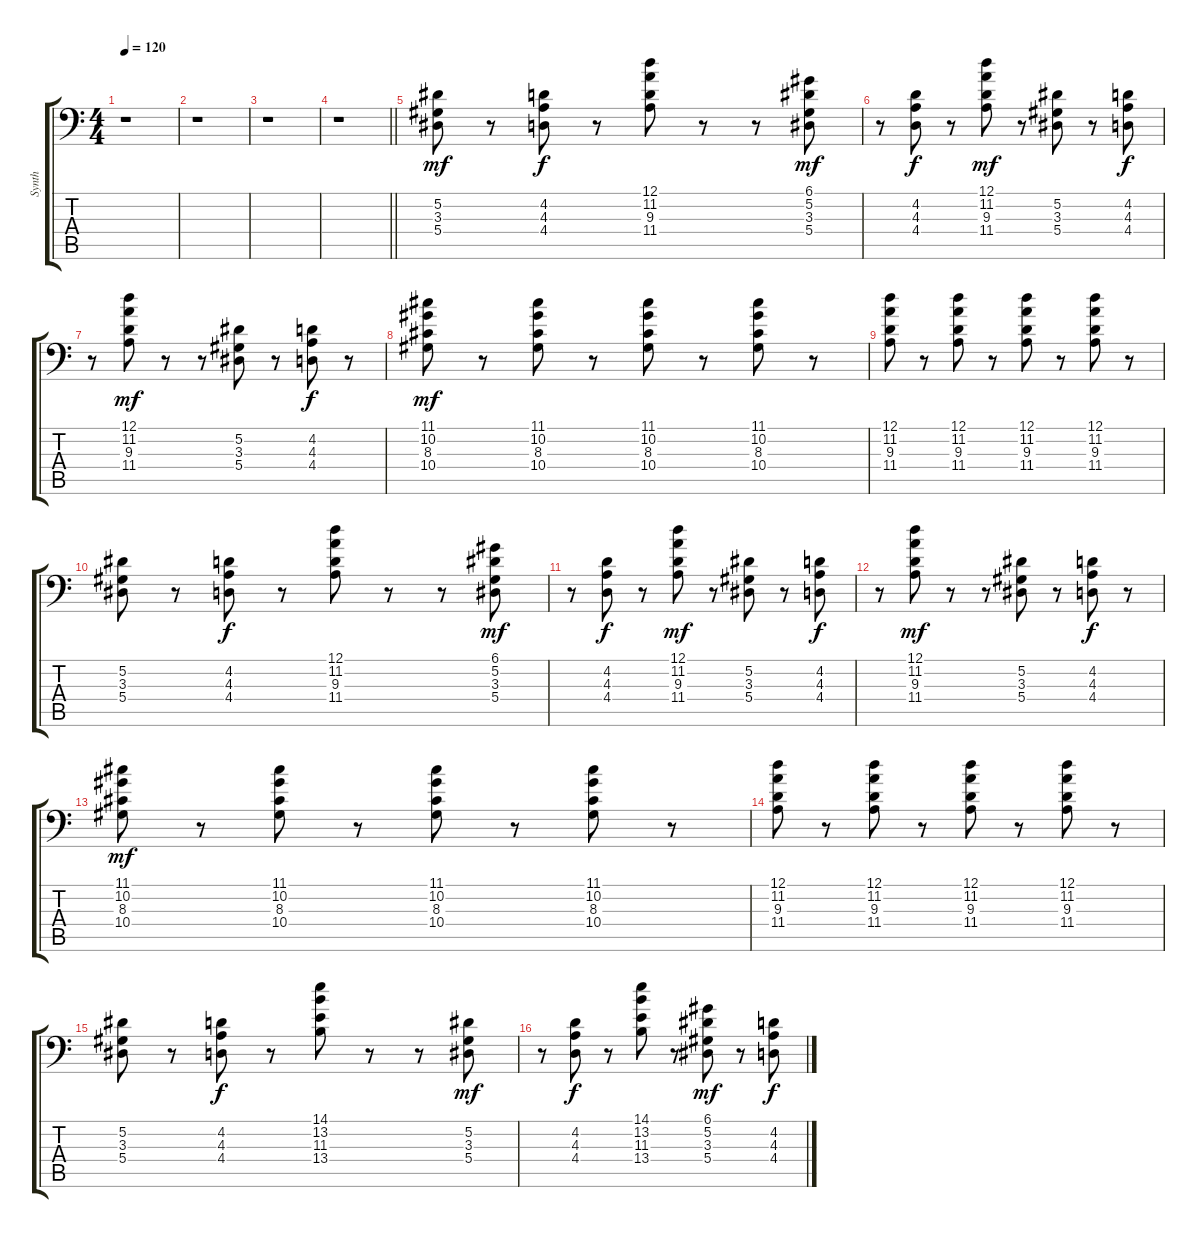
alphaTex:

\track ("Synth" "Synth") {instrument tremolostrings}
\staff {score tabs}
\tuning (D4 Bb3 F3 Bb2 F2 Bb1) {hide}
\ts (4 4)
\tempo 120
\clef f4
\ks c
r.1{dy mf} |
r.1 |
r.1 |
\barLineRight lightlight
r.1 |
(5.2 3.3 5.4).8 r.8 (4.2 4.3 4.4).8{dy f} r.8 (12.1 11.2 9.3 11.4).8 r.8 r.8 (6.1 5.2 3.3 5.4).8{dy mf} |
r.8 (4.2 4.3 4.4).8{dy f} r.8 (12.1 11.2 9.3 11.4).8{dy mf} r.8 (5.2 3.3 5.4).8 r.8 (4.2 4.3 4.4).8{dy f} |
r.8 (12.1 11.2 9.3 11.4).8{dy mf} r.8 r.8 (5.2 3.3 5.4).8 r.8 (4.2 4.3 4.4).8{dy f} r.8 |
(11.1 10.2 8.3 10.4).8{dy mf} r.8 (11.1 10.2 8.3 10.4).8 r.8 (11.1 10.2 8.3 10.4).8 r.8 (11.1 10.2 8.3 10.4).8 r.8 |
(12.1 11.2 9.3 11.4).8 r.8 (12.1 11.2 9.3 11.4).8 r.8 (12.1 11.2 9.3 11.4).8 r.8 (12.1 11.2 9.3 11.4).8 r.8 |
(5.2 3.3 5.4).8 r.8 (4.2 4.3 4.4).8{dy f} r.8 (12.1 11.2 9.3 11.4).8 r.8 r.8 (6.1 5.2 3.3 5.4).8{dy mf} |
r.8 (4.2 4.3 4.4).8{dy f} r.8 (12.1 11.2 9.3 11.4).8{dy mf} r.8 (5.2 3.3 5.4).8 r.8 (4.2 4.3 4.4).8{dy f} |
r.8 (12.1 11.2 9.3 11.4).8{dy mf} r.8 r.8 (5.2 3.3 5.4).8 r.8 (4.2 4.3 4.4).8{dy f} r.8 |
(11.1 10.2 8.3 10.4).8{dy mf} r.8 (11.1 10.2 8.3 10.4).8 r.8 (11.1 10.2 8.3 10.4).8 r.8 (11.1 10.2 8.3 10.4).8 r.8 |
(12.1 11.2 9.3 11.4).8 r.8 (12.1 11.2 9.3 11.4).8 r.8 (12.1 11.2 9.3 11.4).8 r.8 (12.1 11.2 9.3 11.4).8 r.8 |
(5.2 3.3 5.4).8 r.8 (4.2 4.3 4.4).8{dy f} r.8 (14.1 13.2 11.3 13.4).8 r.8 r.8 (5.2 3.3 5.4).8{dy mf} |
r.8 (4.2 4.3 4.4).8{dy f} r.8 (14.1 13.2 11.3 13.4).8 r.8 (6.1 5.2 3.3 5.4).8{dy mf} r.8 (4.2 4.3 4.4).8{dy f}
